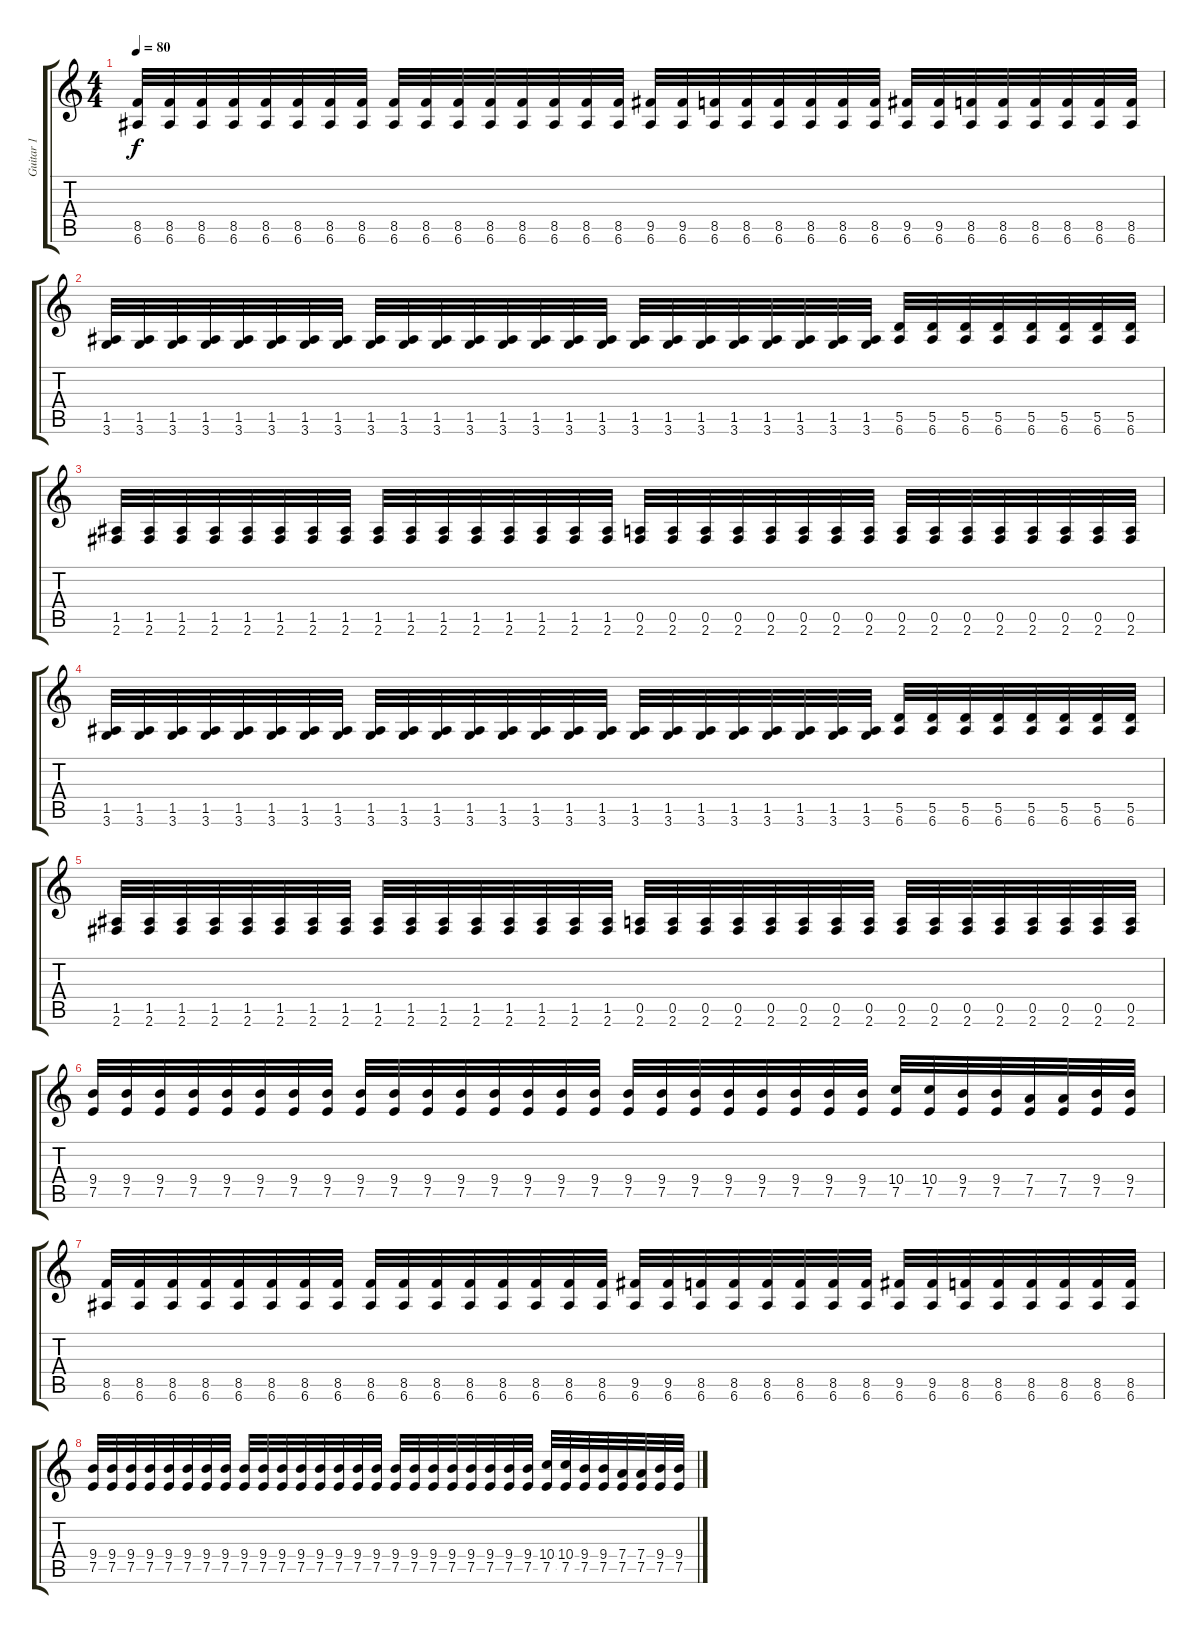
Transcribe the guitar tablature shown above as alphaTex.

\track ("Guitar 1" "Guitar 1") {instrument distortionguitar}
\staff {score tabs}
\tuning (E4 B3 G3 D3 A2 E2) {hide}
\ts (4 4)
\tempo 80
\clef g2
\ks c
(8.5 6.6).32{dy f} (8.5 6.6).32 (8.5 6.6).32 (8.5 6.6).32 (8.5 6.6).32 (8.5 6.6).32 (8.5 6.6).32 (8.5 6.6).32 (8.5 6.6).32 (8.5 6.6).32 (8.5 6.6).32 (8.5 6.6).32 (8.5 6.6).32 (8.5 6.6).32 (8.5 6.6).32 (8.5 6.6).32 (9.5 6.6).32 (9.5 6.6).32 (8.5 6.6).32 (8.5 6.6).32 (8.5 6.6).32 (8.5 6.6).32 (8.5 6.6).32 (8.5 6.6).32 (9.5 6.6).32 (9.5 6.6).32 (8.5 6.6).32 (8.5 6.6).32 (8.5 6.6).32 (8.5 6.6).32 (8.5 6.6).32 (8.5 6.6).32 |
(1.5 3.6).32 (1.5 3.6).32 (1.5 3.6).32 (1.5 3.6).32 (1.5 3.6).32 (1.5 3.6).32 (1.5 3.6).32 (1.5 3.6).32 (1.5 3.6).32 (1.5 3.6).32 (1.5 3.6).32 (1.5 3.6).32 (1.5 3.6).32 (1.5 3.6).32 (1.5 3.6).32 (1.5 3.6).32 (1.5 3.6).32 (1.5 3.6).32 (1.5 3.6).32 (1.5 3.6).32 (1.5 3.6).32 (1.5 3.6).32 (1.5 3.6).32 (1.5 3.6).32 (5.5 6.6).32 (5.5 6.6).32 (5.5 6.6).32 (5.5 6.6).32 (5.5 6.6).32 (5.5 6.6).32 (5.5 6.6).32 (5.5 6.6).32 |
(1.5 2.6).32 (1.5 2.6).32 (1.5 2.6).32 (1.5 2.6).32 (1.5 2.6).32 (1.5 2.6).32 (1.5 2.6).32 (1.5 2.6).32 (1.5 2.6).32 (1.5 2.6).32 (1.5 2.6).32 (1.5 2.6).32 (1.5 2.6).32 (1.5 2.6).32 (1.5 2.6).32 (1.5 2.6).32 (0.5 2.6).32 (0.5 2.6).32 (0.5 2.6).32 (0.5 2.6).32 (0.5 2.6).32 (0.5 2.6).32 (0.5 2.6).32 (0.5 2.6).32 (0.5 2.6).32 (0.5 2.6).32 (0.5 2.6).32 (0.5 2.6).32 (0.5 2.6).32 (0.5 2.6).32 (0.5 2.6).32 (0.5 2.6).32 |
(1.5 3.6).32 (1.5 3.6).32 (1.5 3.6).32 (1.5 3.6).32 (1.5 3.6).32 (1.5 3.6).32 (1.5 3.6).32 (1.5 3.6).32 (1.5 3.6).32 (1.5 3.6).32 (1.5 3.6).32 (1.5 3.6).32 (1.5 3.6).32 (1.5 3.6).32 (1.5 3.6).32 (1.5 3.6).32 (1.5 3.6).32 (1.5 3.6).32 (1.5 3.6).32 (1.5 3.6).32 (1.5 3.6).32 (1.5 3.6).32 (1.5 3.6).32 (1.5 3.6).32 (5.5 6.6).32 (5.5 6.6).32 (5.5 6.6).32 (5.5 6.6).32 (5.5 6.6).32 (5.5 6.6).32 (5.5 6.6).32 (5.5 6.6).32 |
(1.5 2.6).32 (1.5 2.6).32 (1.5 2.6).32 (1.5 2.6).32 (1.5 2.6).32 (1.5 2.6).32 (1.5 2.6).32 (1.5 2.6).32 (1.5 2.6).32 (1.5 2.6).32 (1.5 2.6).32 (1.5 2.6).32 (1.5 2.6).32 (1.5 2.6).32 (1.5 2.6).32 (1.5 2.6).32 (0.5 2.6).32 (0.5 2.6).32 (0.5 2.6).32 (0.5 2.6).32 (0.5 2.6).32 (0.5 2.6).32 (0.5 2.6).32 (0.5 2.6).32 (0.5 2.6).32 (0.5 2.6).32 (0.5 2.6).32 (0.5 2.6).32 (0.5 2.6).32 (0.5 2.6).32 (0.5 2.6).32 (0.5 2.6).32 |
(9.4 7.5).32 (9.4 7.5).32 (9.4 7.5).32 (9.4 7.5).32 (9.4 7.5).32 (9.4 7.5).32 (9.4 7.5).32 (9.4 7.5).32 (9.4 7.5).32 (9.4 7.5).32 (9.4 7.5).32 (9.4 7.5).32 (9.4 7.5).32 (9.4 7.5).32 (9.4 7.5).32 (9.4 7.5).32 (9.4 7.5).32 (9.4 7.5).32 (9.4 7.5).32 (9.4 7.5).32 (9.4 7.5).32 (9.4 7.5).32 (9.4 7.5).32 (9.4 7.5).32 (10.4 7.5).32 (10.4 7.5).32 (9.4 7.5).32 (9.4 7.5).32 (7.4 7.5).32 (7.4 7.5).32 (9.4 7.5).32 (9.4 7.5).32 |
(8.5 6.6).32 (8.5 6.6).32 (8.5 6.6).32 (8.5 6.6).32 (8.5 6.6).32 (8.5 6.6).32 (8.5 6.6).32 (8.5 6.6).32 (8.5 6.6).32 (8.5 6.6).32 (8.5 6.6).32 (8.5 6.6).32 (8.5 6.6).32 (8.5 6.6).32 (8.5 6.6).32 (8.5 6.6).32 (9.5 6.6).32 (9.5 6.6).32 (8.5 6.6).32 (8.5 6.6).32 (8.5 6.6).32 (8.5 6.6).32 (8.5 6.6).32 (8.5 6.6).32 (9.5 6.6).32 (9.5 6.6).32 (8.5 6.6).32 (8.5 6.6).32 (8.5 6.6).32 (8.5 6.6).32 (8.5 6.6).32 (8.5 6.6).32 |
(9.4 7.5).32 (9.4 7.5).32 (9.4 7.5).32 (9.4 7.5).32 (9.4 7.5).32 (9.4 7.5).32 (9.4 7.5).32 (9.4 7.5).32 (9.4 7.5).32 (9.4 7.5).32 (9.4 7.5).32 (9.4 7.5).32 (9.4 7.5).32 (9.4 7.5).32 (9.4 7.5).32 (9.4 7.5).32 (9.4 7.5).32 (9.4 7.5).32 (9.4 7.5).32 (9.4 7.5).32 (9.4 7.5).32 (9.4 7.5).32 (9.4 7.5).32 (9.4 7.5).32 (10.4 7.5).32 (10.4 7.5).32 (9.4 7.5).32 (9.4 7.5).32 (7.4 7.5).32 (7.4 7.5).32 (9.4 7.5).32 (9.4 7.5).32
